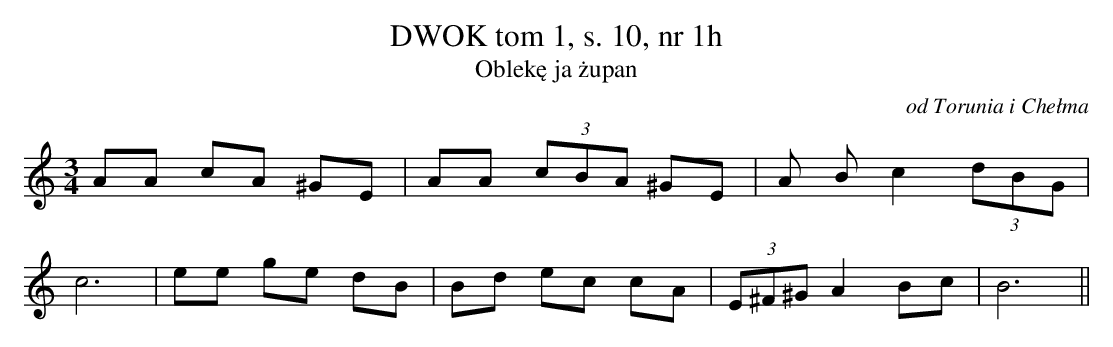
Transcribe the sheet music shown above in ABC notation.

X:1
T: DWOK tom 1, s. 10, nr 1h
T: Oblekę ja żupan
O: od Torunia i Chełma
M: 3/4
L: 1/8
K: C
AA cA ^GE | AA (3cBA ^GE | A B c2(3dBG |
c6 | ee ge dB | Bd ec cA | (3E^F^G A2Bc | B6||
